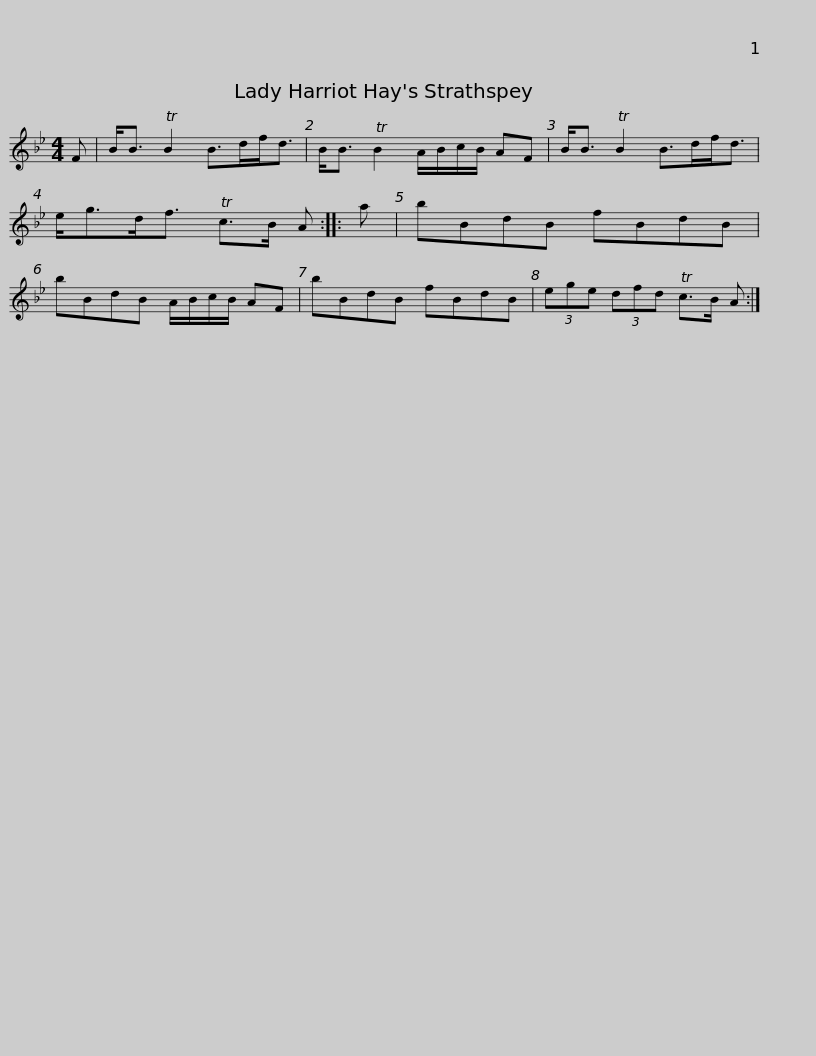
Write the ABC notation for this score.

X:1
L:1/8
M:4/4
I:linebreak $
K:Bb
V:1 treble
V:1
 F | B<B TB2 B>df<d | B<B TB2 A/B/c/B/ AF | B<B TB2 B>df<d | e<gd<f Tc>B A :: %5
 a |$ bBdB fBdB | bBdB A/B/c/B/ AF | bBdB fBdB | (3ege (3dfd Tc>B A :| %10
